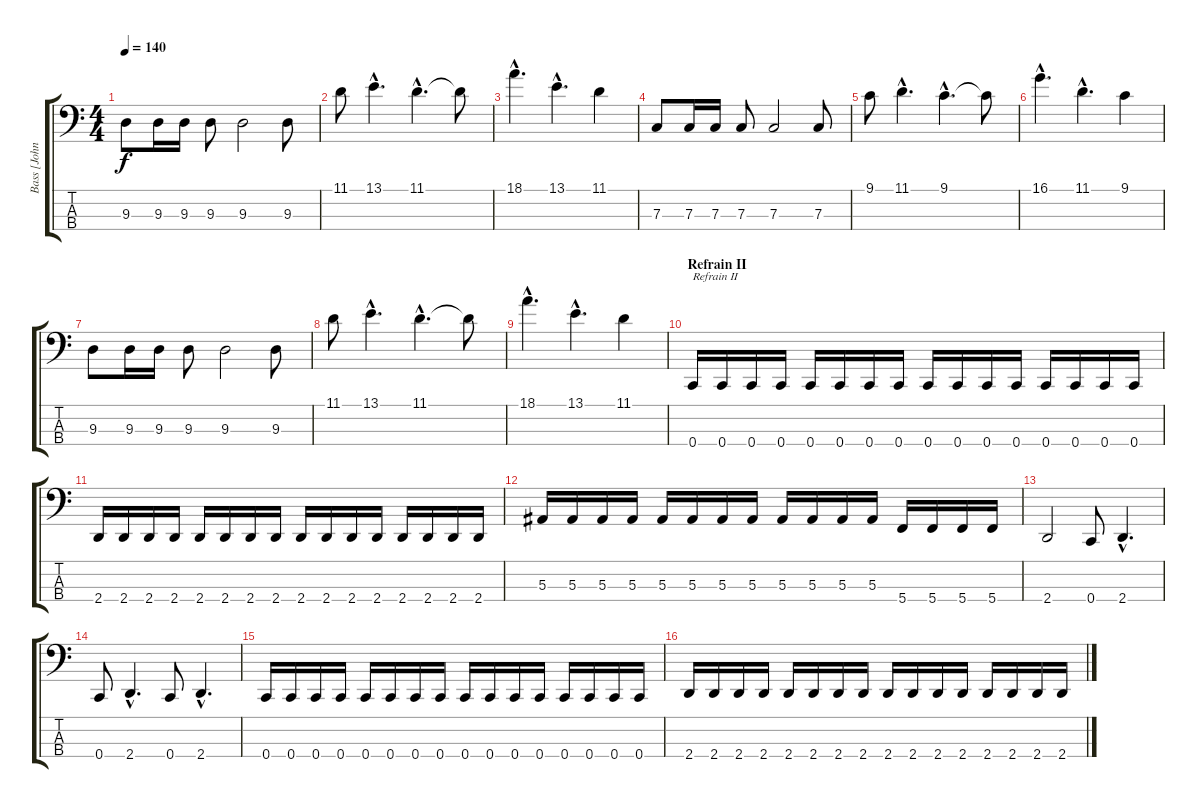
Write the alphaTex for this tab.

\track ("Bass [John Bray]" "Bass [John") {instrument electricbasspick}
\staff {score tabs}
\tuning (Eb2 Bb1 F1 C1) {hide}
\ts (4 4)
\tempo 140
\clef f4
\ks c
9.3.8{dy f} 9.3.16 9.3.16 9.3.8 9.3.2 9.3.8 |
11.1.8 13.1{hac}.4{d} 11.1{hac}.4{d} 11.1{t}.8 |
18.1{hac}.4{d} 13.1{hac}.4{d} 11.1.4 |
7.3.8 7.3.16 7.3.16 7.3.8 7.3.2 7.3.8 |
9.1.8 11.1{hac}.4{d} 9.1{hac}.4{d} 9.1{t}.8 |
16.1{hac}.4{d} 11.1{hac}.4{d} 9.1.4 |
9.3.8 9.3.16 9.3.16 9.3.8 9.3.2 9.3.8 |
11.1.8 13.1{hac}.4{d} 11.1{hac}.4{d} 11.1{t}.8 |
18.1{hac}.4{d} 13.1{hac}.4{d} 11.1.4 |
\section ("" "Refrain II")
0.4.16{txt "Refrain II"} 0.4.16 0.4.16 0.4.16 0.4.16 0.4.16 0.4.16 0.4.16 0.4.16 0.4.16 0.4.16 0.4.16 0.4.16 0.4.16 0.4.16 0.4.16 |
2.4.16 2.4.16 2.4.16 2.4.16 2.4.16 2.4.16 2.4.16 2.4.16 2.4.16 2.4.16 2.4.16 2.4.16 2.4.16 2.4.16 2.4.16 2.4.16 |
5.3.16 5.3.16 5.3.16 5.3.16 5.3.16 5.3.16 5.3.16 5.3.16 5.3.16 5.3.16 5.3.16 5.3.16 5.4.16 5.4.16 5.4.16 5.4.16 |
2.4.2 0.4.8 2.4{hac}.4{d} |
0.4.8 2.4{hac}.4{d} 0.4.8 2.4{hac}.4{d} |
0.4.16 0.4.16 0.4.16 0.4.16 0.4.16 0.4.16 0.4.16 0.4.16 0.4.16 0.4.16 0.4.16 0.4.16 0.4.16 0.4.16 0.4.16 0.4.16 |
2.4.16 2.4.16 2.4.16 2.4.16 2.4.16 2.4.16 2.4.16 2.4.16 2.4.16 2.4.16 2.4.16 2.4.16 2.4.16 2.4.16 2.4.16 2.4.16
